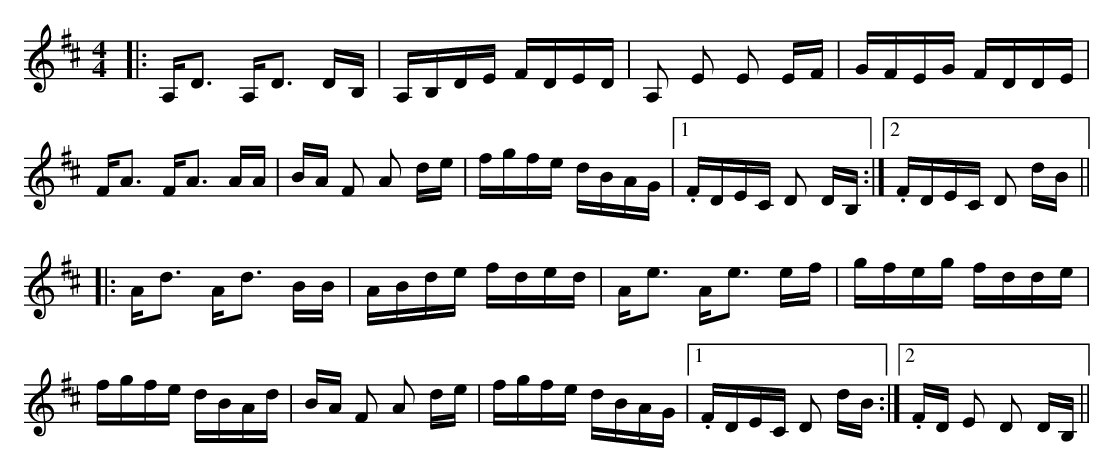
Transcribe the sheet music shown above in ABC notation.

X:1
M:4/4
K:D
|: A,<D A,<D D/B,/| A,/B,/D/E/ F/D/E/D/| A, E E E/F/| G/F/E/G/ F/D/D/E/|
 F<A F<A A/A/| B/A/ F A d/e/| f/g/f/e/ d/B/A/G/|1 . F/D/E/C/ D D/B,/:|2 . F/D/E/C/ D d/B/||
|: A<d A<d B/B/| A/B/d/e/ f/d/e/d/| A<e A<e e/f/| g/f/e/g/ f/d/d/e/|
 f/g/f/e/ d/B/A/d/| B/A/ F A d/e/| f/g/f/e/ d/B/A/G/|1 . F/D/E/C/ D d/B/:|2 . F/D/ E D D/B,/||
